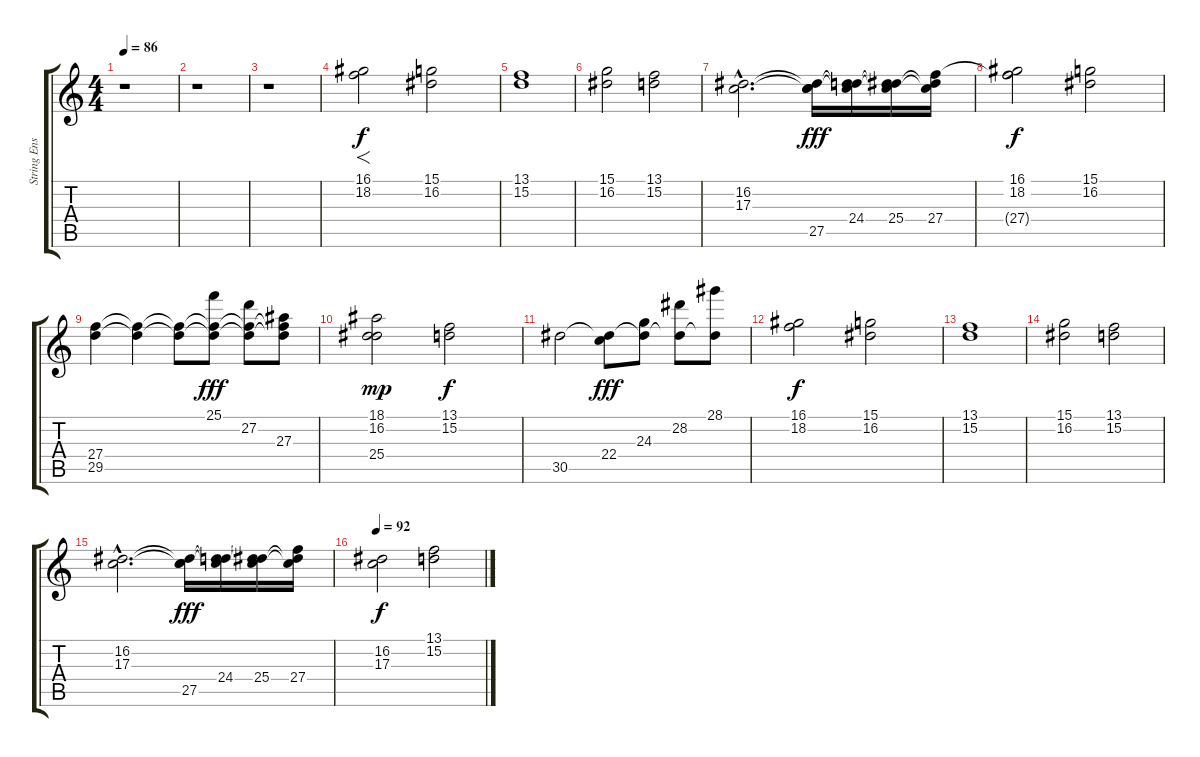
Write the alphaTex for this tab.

\track ("String Ensemble" "String Ens") {instrument stringensemble1}
\staff {score tabs}
\tuning (E4 B3 G3 D3 A2 E2) {hide}
\ts (4 4)
\tempo 86
\clef g2
\ks c
r.1{dy f} |
r.1 |
r.1 |
(16.1 18.2).2{f} (15.1 16.2).2 |
(13.1 15.2).1 |
(15.1 16.2).2 (13.1 15.2).2 |
(16.2{hac} 17.3{hac}).2{d} (16.2{t} 17.3{t} 27.5).16{dy fff} (16.2{t} 17.3{t} 24.4).16 (16.2{t} 17.3{t} 25.4).16 (16.2{t} 17.3{t} 27.4).16 |
(16.1 18.2 27.4{t}).2{dy f} (15.1 16.2).2 |
(27.4 29.5).4 (27.4{t} 29.5{t}).4 (27.4{t} 29.5{t}).8 (25.1 27.4{t} 29.5{t}).8{dy fff} (27.2 27.4{t} 29.5{t}).8 (27.3 27.4{t} 29.5{t}).8 |
(18.1 16.2 25.4).2{dy mp} (13.1 15.2).2{dy f} |
30.5.2 (22.4 30.5{t}).8{dy fff} (24.3 30.5{t}).8 (28.2 30.5{t}).8 (28.1 30.5{t}).8 |
(16.1 18.2).2{dy f} (15.1 16.2).2 |
(13.1 15.2).1 |
(15.1 16.2).2 (13.1 15.2).2 |
(16.2{hac} 17.3{hac}).2{d} (16.2{t} 17.3{t} 27.5).16{dy fff} (16.2{t} 17.3{t} 24.4).16 (16.2{t} 17.3{t} 25.4).16 (16.2{t} 17.3{t} 27.4).16 |
\tempo 92
(16.2 17.3).2{dy f volume 12} (13.1 15.2).2
